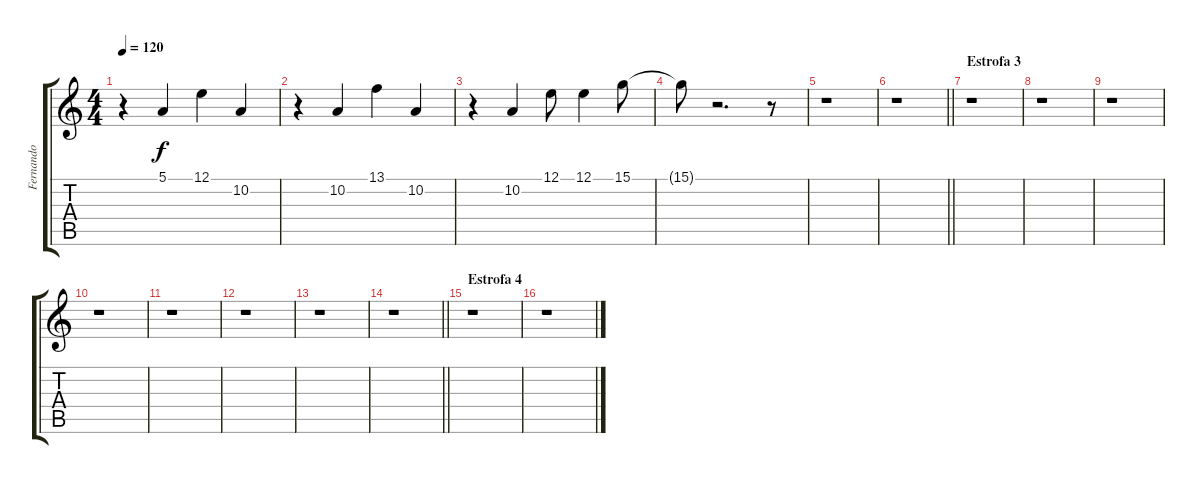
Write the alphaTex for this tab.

\track ("Fernando" "Fernando") {instrument acousticgrandpiano}
\staff {score tabs}
\tuning (E4 B3 G3 D3 A2 E2) {hide}
\ts (4 4)
\tempo 120
\clef g2
\ks c
r.4{dy f} 5.1.4 12.1.4 10.2.4 |
r.4 10.2.4 13.1.4 10.2.4 |
r.4 10.2.4 12.1.8 12.1.4 15.1.8 |
15.1{t}.8 r.2{d} r.8 |
r.1 |
\barLineRight lightlight
r.1 |
\section ("" "Estrofa 3")
r.1 |
r.1 |
r.1 |
r.1 |
r.1 |
r.1 |
r.1 |
\barLineRight lightlight
r.1 |
\section ("" "Estrofa 4")
r.1 |
r.1
